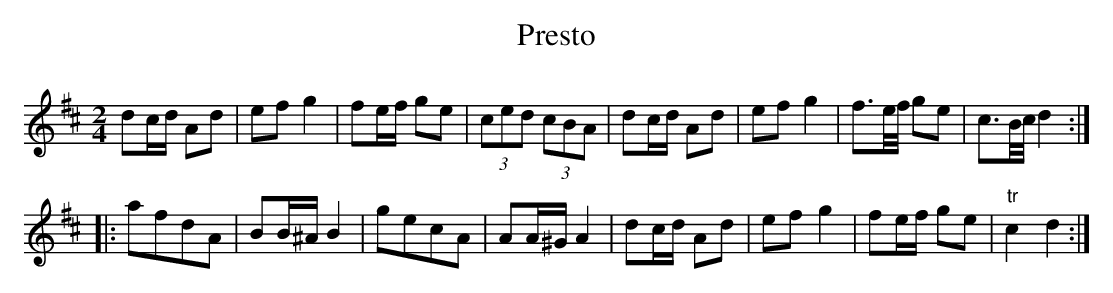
X:1
T:Presto
L:1/8
M:2/4
K:D
dc/d/ Ad| efg2| fe/f/ ge| (3ced (3cBA|\
dc/d/ Ad| efg2| f3/e//f// ge| c3/B//c// d2::
afdA| BB/^A/B2| gecA| AA/^G/A2|\
dc/d/ Ad| ef g2| fe/f/ ge| "tr"c2 d2:|
